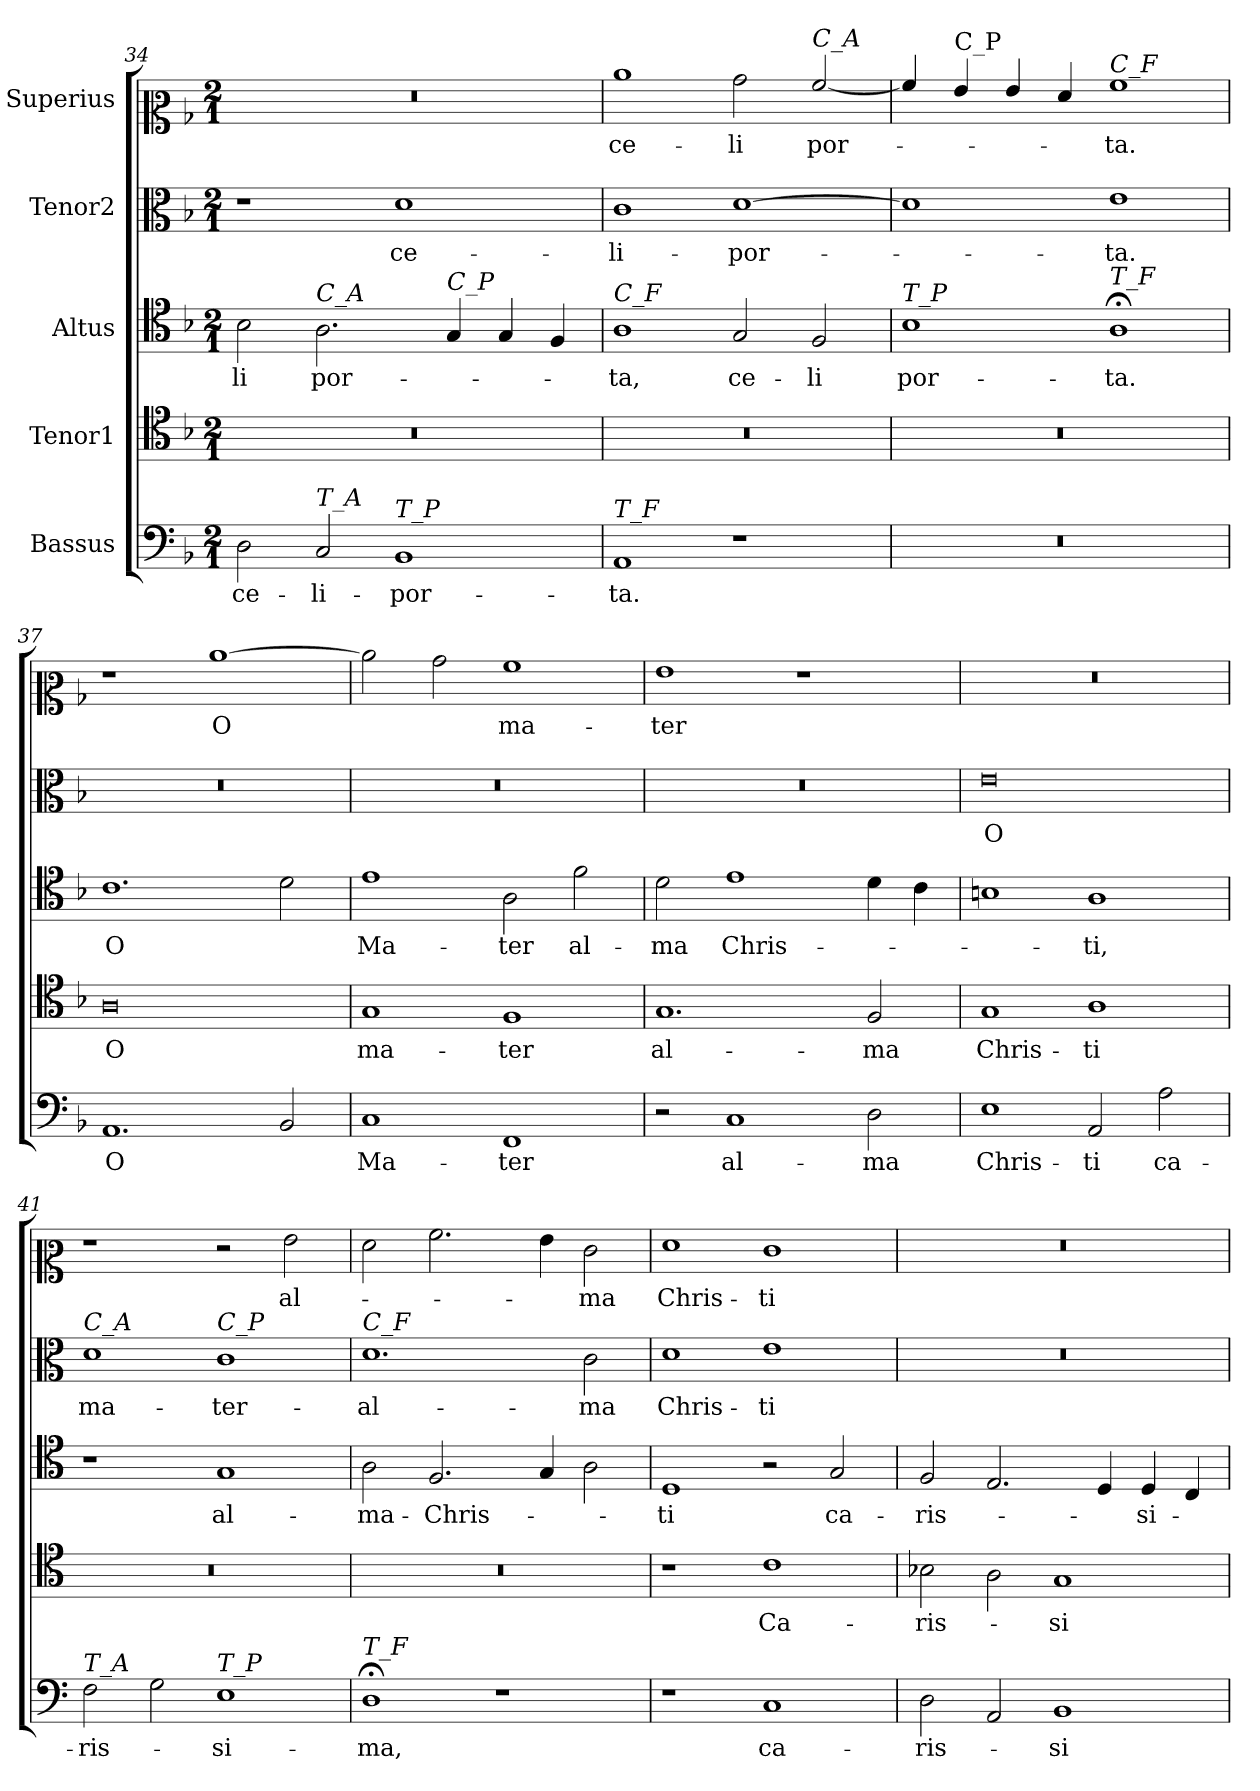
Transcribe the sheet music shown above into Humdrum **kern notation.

**kern	**text	**kern	**text	**kern	**text	**kern	**text	**kern	**text
*part5	*part5	*part4	*part4	*part3	*part3	*part2	*part2	*part1	*part1
*staff5	*staff5	*staff4	*staff4	*staff3	*staff3	*staff2	*staff2	*staff1	*staff1
*I"Bassus	*	*I"Tenor1	*	*I"Altus	*	*I"Tenor2	*	*I"Superius	*
*clefF4	*	*clefC4	*	*clefC4	*	*clefC3	*	*clefC2	*
*	*	*	*	*ITrd1c2	*	*	*	*	*
*k[b-]	*	*k[b-]	*	*k[b-e-a-]	*	*k[b-]	*	*k[b-]	*
*M2/1	*	*M2/1	*	*M2/1	*	*M2/1	*	*M2/1	*
=34	=34	=34	=34	=34	=34	=34	=34	=34	=34
2D\	ce-	0r	.	2A-\	-li	1r	.	0r	.
!	!	!	!	!LO:TX:a:i:t=C_A	!	!	!	!	!
!LO:TX:a:i:t=T_A	!	!	!	!	!	!	!	!	!
2C/	-li-	.	.	2.G\	por-	.	.	.	.
!LO:TX:a:i:t=T_P	!	!	!	!	!	!	!	!	!
1BB-	-por-	.	.	.	.	1d	ce-	.	.
!	!	!	!	!LO:TX:a:i:t=C_P	!	!	!	!	!
.	.	.	.	4F/	.	.	.	.	.
.	.	.	.	4F/	.	.	.	.	.
.	.	.	.	4E-/	.	.	.	.	.
=35	=35	=35	=35	=35	=35	=35	=35	=35	=35
!	!	!	!	!LO:TX:a:i:t=C_F	!	!	!	!	!
!LO:TX:a:i:t=T_F	!	!	!	!	!	!	!	!	!
1AA	-ta.	0r	.	1G	-ta,	1c	-li-	1cc	ce-
1r	.	.	.	2F/	ce-	[1d	-por-	2b-\	-li
!	!	!	!	!	!	!	!	!LO:TX:a:i:t=C_A	!
.	.	.	.	2E-/	-li	.	.	[2a/	por-
=36	=36	=36	=36	=36	=36	=36	=36	=36	=36
!	!	!	!	!LO:TX:a:i:t=T_P	!	!	!	!	!
0r	.	0r	.	1A-	por-	1d]	.	4a/]	.
!	!	!	!	!	!	!	!	!LO:TX:a:t=C_P	!
.	.	.	.	.	.	.	.	4g/	.
.	.	.	.	.	.	.	.	4g/	.
.	.	.	.	.	.	.	.	4f/	.
!	!	!	!	!	!	!	!	!LO:TX:a:i:t=C_F	!
!	!	!	!	!LO:TX:a:i:t=T_F	!	!	!	!	!
.	.	.	.	1G;<	-ta.	1e	-ta.	1a	-ta.
=37	=37	=37	=37	=37	=37	=37	=37	=37	=37
1.AA	O	0A	O	1.B-	O	0r	.	1r	.
.	.	.	.	.	.	.	.	[1cc	O
2BB-/	.	.	.	2c\	.	.	.	.	.
=38	=38	=38	=38	=38	=38	=38	=38	=38	=38
1C	Ma-	1G	ma-	1d	Ma-	0r	.	2cc\]	.
.	.	.	.	.	.	.	.	2b-\	.
1FF	-ter	1F	-ter	2G\	-ter	.	.	1a	ma-
.	.	.	.	2e-\	al-	.	.	.	.
=39	=39	=39	=39	=39	=39	=39	=39	=39	=39
*k[]	*	*k[]	*	*k[b-e-]	*	*k[]	*	*k[]	*
*C:	*	*C:	*	*B-:	*	*C:	*	*C:	*
2r	.	1.G	al-	2c\	-ma	0r	.	1g	-ter
1C	al-	.	.	1d	Chris-	.	.	.	.
.	.	.	.	.	.	.	.	1r	.
2D\	-ma	2F/	-ma	4c\	.	.	.	.	.
.	.	.	.	4B-\	.	.	.	.	.
!!LO:LB:g=z
=40	=40	=40	=40	=40	=40	=40	=40	=40	=40
1E	Chris-	1G	Chris-	1An	.	0e	O	0r	.
2AA/	-ti	1A	-ti	1G	-ti,	.	.	.	.
2A\	ca-	.	.	.	.	.	.	.	.
=41	=41	=41	=41	=41	=41	=41	=41	=41	=41
!	!	!	!	!	!	!LO:TX:a:i:t=C_A	!	!	!
!LO:TX:a:i:t=T_A	!	!	!	!	!	!	!	!	!
2F\	-ris-	0r	.	1r	.	1d	ma-	1r	.
2G\	.	.	.	.	.	.	.	.	.
!	!	!	!	!	!	!LO:TX:a:i:t=C_P	!	!	!
!LO:TX:a:i:t=T_P	!	!	!	!	!	!	!	!	!
1E	-si-	.	.	1F	al-	1c	-ter-	2r	.
.	.	.	.	.	.	.	.	2g\	al-
=42	=42	=42	=42	=42	=42	=42	=42	=42	=42
!	!	!	!	!	!	!LO:TX:a:i:t=C_F	!	!	!
!LO:TX:a:i:t=T_F	!	!	!	!	!	!	!	!	!
1D;<	-ma,	0r	.	2G\	-ma-	1.d	-al-	2f\	.
.	.	.	.	2.E-/	-Chris-	.	.	2.a\	.
1r	.	.	.	.	.	.	.	.	.
.	.	.	.	4F/	.	.	.	4g\	.
.	.	.	.	2G\	.	2c\	-ma	2e\	-ma
=43	=43	=43	=43	=43	=43	=43	=43	=43	=43
1r	.	1r	.	1C	-ti	1d	Chris-	1f	Chris-
1C	ca-	1c	Ca-	2r	.	1e	-ti	1e	-ti
.	.	.	.	2F/	ca-	.	.	.	.
=44	=44	=44	=44	=44	=44	=44	=44	=44	=44
2D\	-ris-	2B-\	-ris-	2E-/	-ris-	0r	.	0r	.
2AA/	.	2A\	.	2.D/	.	.	.	.	.
1BB	-si-	1G	-si-	.	.	.	.	.	.
.	.	.	.	4C/	.	.	.	.	.
.	.	.	.	4C/	-si-	.	.	.	.
.	.	.	.	4BB-/	.	.	.	.	.
=	=	=	=	=	=	=	=	=	=
*-	*-	*-	*-	*-	*-	*-	*-	*-	*-
